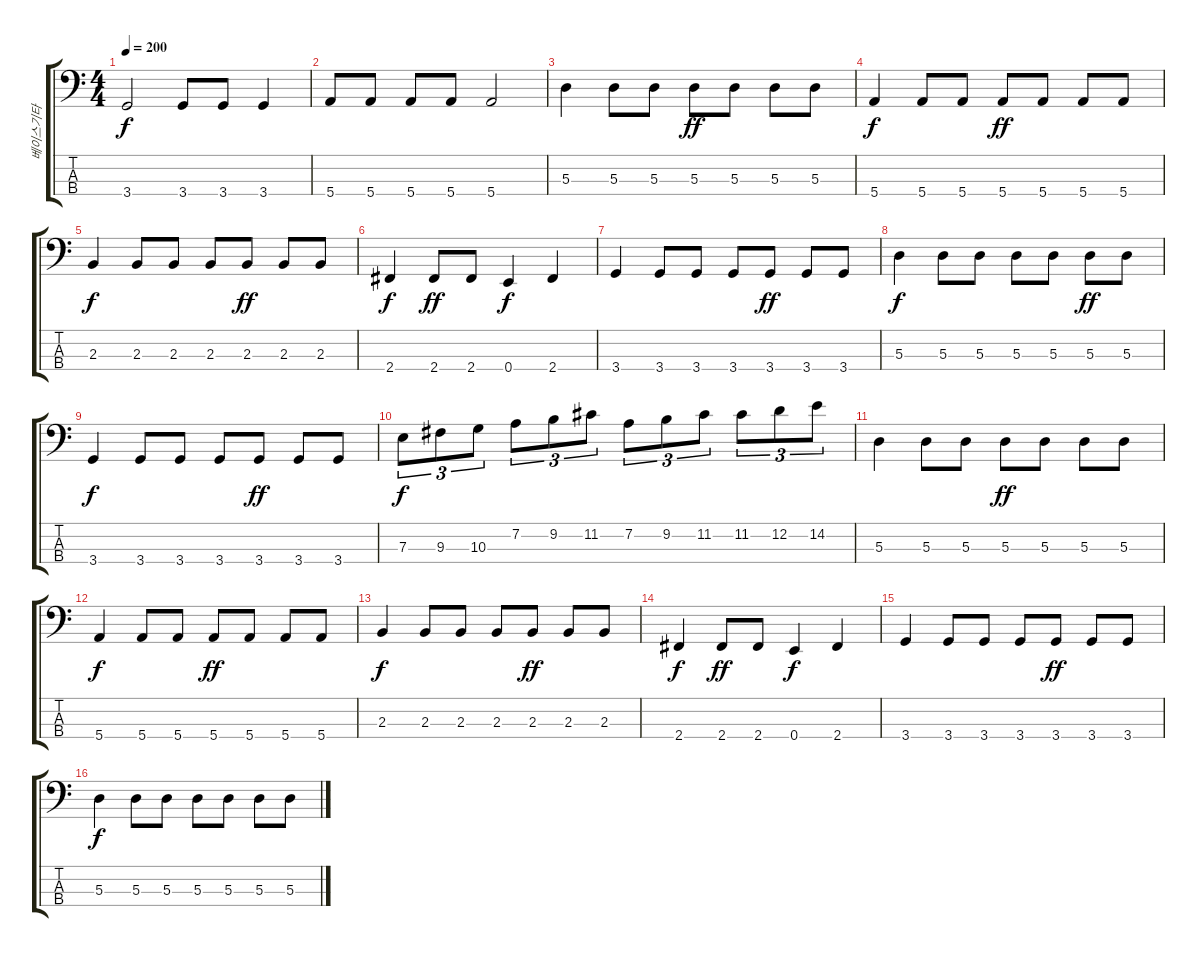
\track ("베이스기타" "베이스기타") {instrument electricbassfinger}
\staff {score tabs}
\tuning (G2 D2 A1 E1) {hide}
\ts (4 4)
\tempo 200
\clef f4
\ks c
3.4.2{dy f} 3.4.8 3.4.8 3.4.4 |
5.4.8 5.4.8 5.4.8 5.4.8 5.4.2 |
5.3.4 5.3.8 5.3.8 5.3.8{dy ff} 5.3.8 5.3.8 5.3.8 |
5.4.4{dy f} 5.4.8 5.4.8 5.4.8{dy ff} 5.4.8 5.4.8 5.4.8 |
2.3.4{dy f} 2.3.8 2.3.8 2.3.8 2.3.8{dy ff} 2.3.8 2.3.8 |
2.4.4{dy f} 2.4.8{dy ff} 2.4.8 0.4.4{dy f} 2.4.4 |
3.4.4 3.4.8 3.4.8 3.4.8 3.4.8{dy ff} 3.4.8 3.4.8 |
5.3.4{dy f} 5.3.8 5.3.8 5.3.8 5.3.8 5.3.8{dy ff} 5.3.8 |
3.4.4{dy f} 3.4.8 3.4.8 3.4.8 3.4.8{dy ff} 3.4.8 3.4.8 |
7.3.8{tu (3 2) dy f} 9.3.8{tu (3 2)} 10.3.8{tu (3 2)} 7.2.8{tu (3 2)} 9.2.8{tu (3 2)} 11.2.8{tu (3 2)} 7.2.8{tu (3 2)} 9.2.8{tu (3 2)} 11.2.8{tu (3 2)} 11.2.8{tu (3 2)} 12.2.8{tu (3 2)} 14.2.8{tu (3 2)} |
5.3.4 5.3.8 5.3.8 5.3.8{dy ff} 5.3.8 5.3.8 5.3.8 |
5.4.4{dy f} 5.4.8 5.4.8 5.4.8{dy ff} 5.4.8 5.4.8 5.4.8 |
2.3.4{dy f} 2.3.8 2.3.8 2.3.8 2.3.8{dy ff} 2.3.8 2.3.8 |
2.4.4{dy f} 2.4.8{dy ff} 2.4.8 0.4.4{dy f} 2.4.4 |
3.4.4 3.4.8 3.4.8 3.4.8 3.4.8{dy ff} 3.4.8 3.4.8 |
5.3.4{dy f} 5.3.8 5.3.8 5.3.8 5.3.8 5.3.8 5.3.8
